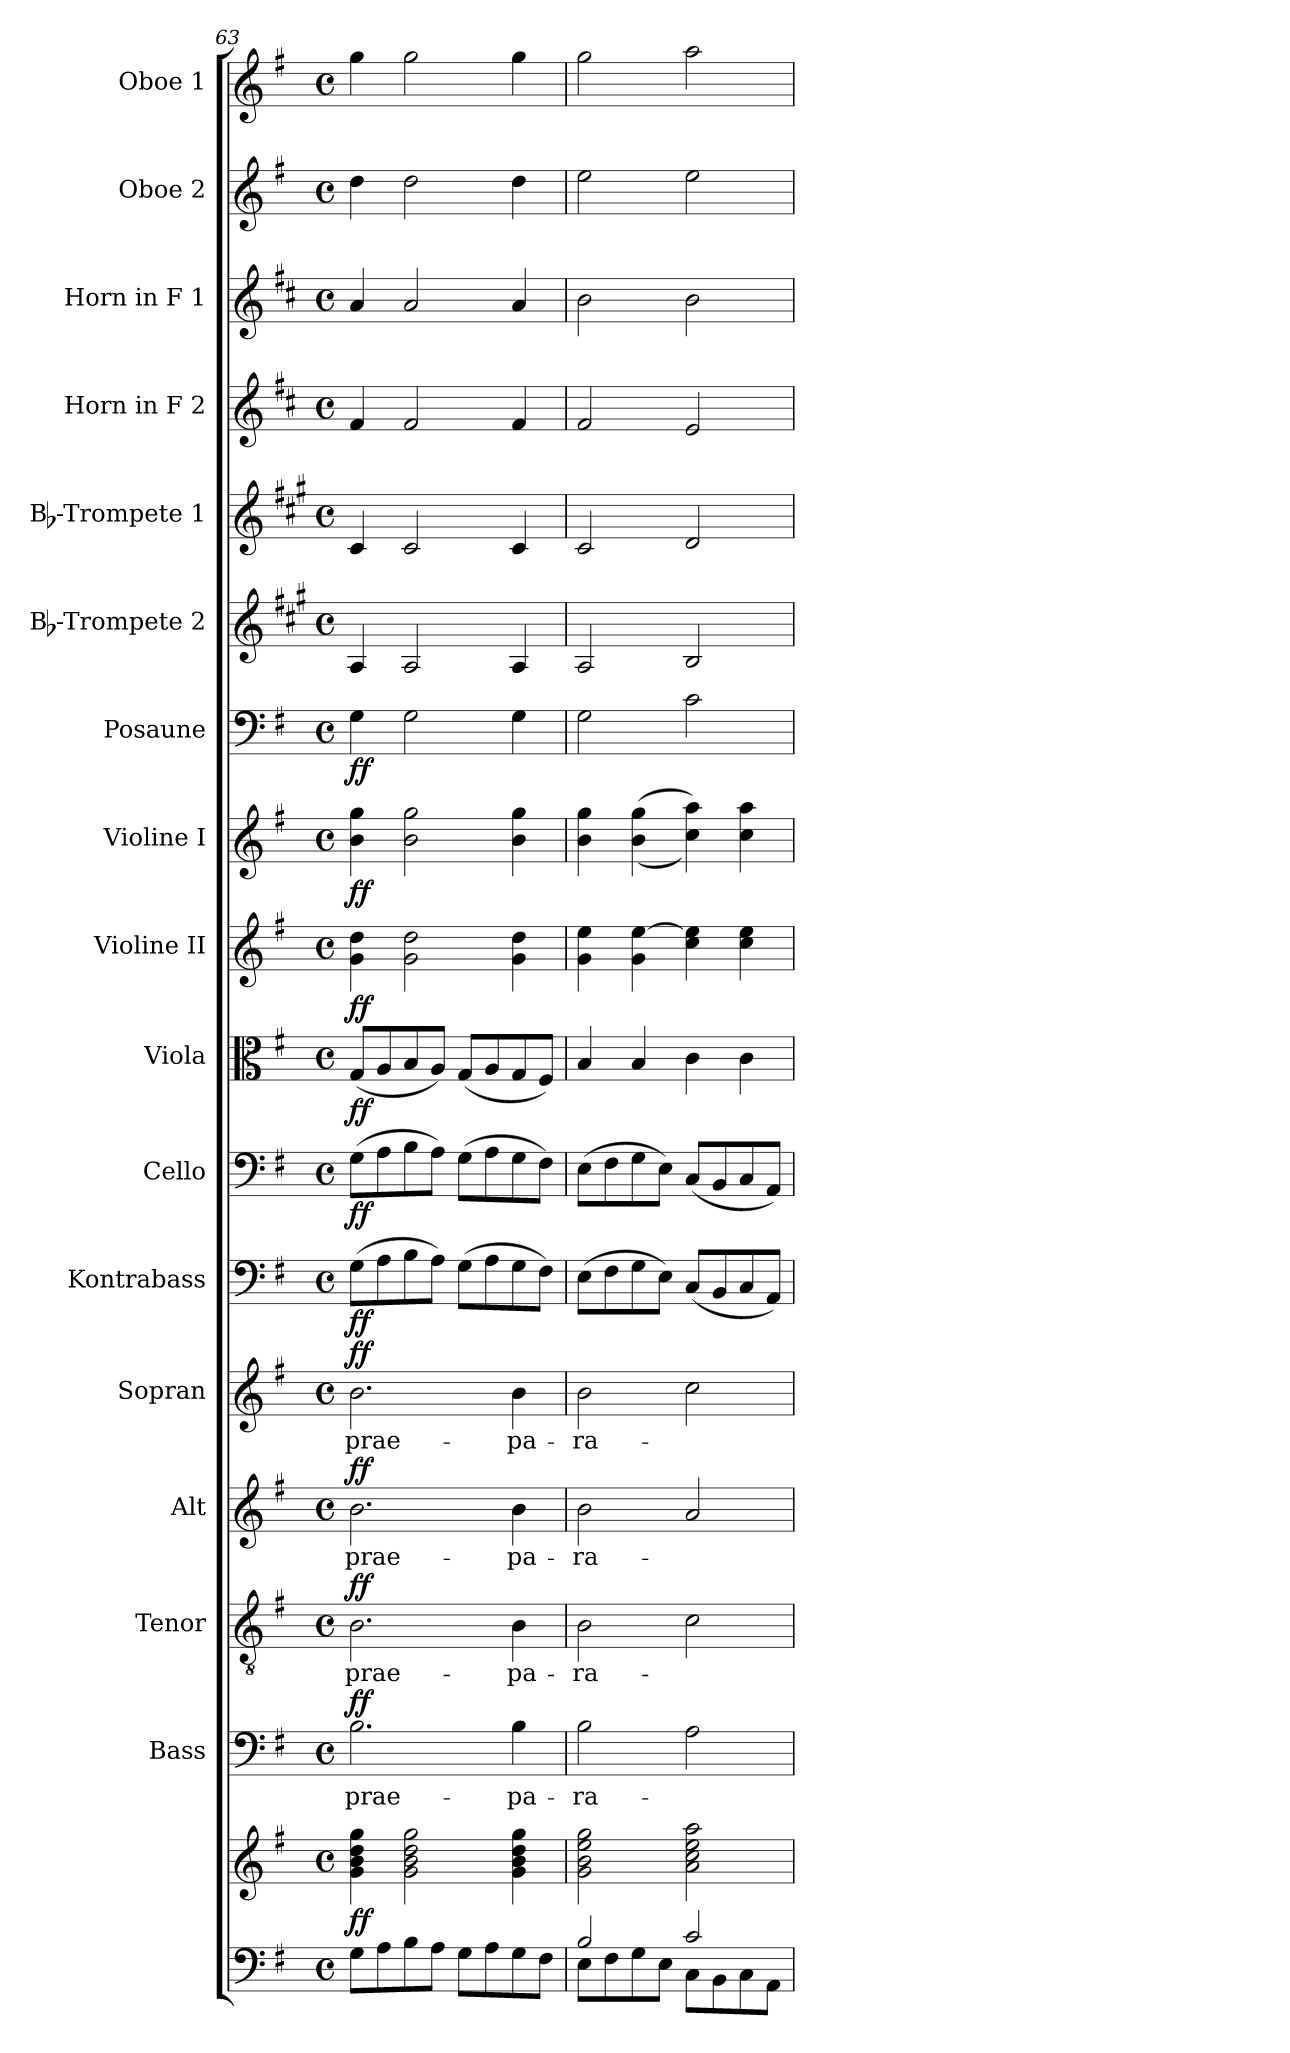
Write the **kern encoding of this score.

**kern	**kern	**dynam	**kern	**text	**dynam	**kern	**text	**dynam	**kern	**text	**dynam	**kern	**text	**dynam	**kern	**dynam	**kern	**dynam	**kern	**dynam	**kern	**dynam	**kern	**dynam	**kern	**dynam	**kern	**kern	**kern	**kern	**kern	**kern
*part17	*part17	*part17	*part16	*part16	*part16	*part15	*part15	*part15	*part14	*part14	*part14	*part13	*part13	*part13	*part12	*part12	*part11	*part11	*part10	*part10	*part9	*part9	*part8	*part8	*part7	*part7	*part6	*part5	*part4	*part3	*part2	*part1
*staff18	*staff17	*staff17/18	*staff16	*staff16	*staff16	*staff15	*staff15	*staff15	*staff14	*staff14	*staff14	*staff13	*staff13	*staff13	*staff12	*staff12	*staff11	*staff11	*staff10	*staff10	*staff9	*staff9	*staff8	*staff8	*staff7	*staff7	*staff6	*staff5	*staff4	*staff3	*staff2	*staff1
*	*	*	*I"Bass	*	*	*I"Tenor	*	*	*I"Alt	*	*	*I"Sopran	*	*	*I"Kontrabass	*	*I"Cello	*	*I"Viola	*	*I"Violine II	*	*I"Violine I	*	*I"Posaune	*	*I"Bb-Trompete 2	*I"Bb-Trompete 1	*I"Horn in F 2	*I"Horn in F 1	*I"Oboe 2	*I"Oboe 1
*	*	*	*I'B.	*	*	*I'T.	*	*	*I'A.	*	*	*I'S.	*	*	*I'Kb.	*	*	*	*I'Vla.	*	*I'Vl. II	*	*I'Vl. I	*	*I'Pos.	*	*I'Bb Trp. 2	*I'Bb Trp. 1	*	*	*I'Ob. 2	*I'Ob. 1
*clefF4	*clefG2	*	*clefF4	*	*	*clefGv2	*	*	*clefG2	*	*	*clefG2	*	*	*clefF4	*	*clefF4	*	*clefC3	*	*clefG2	*	*clefG2	*	*clefF4	*	*clefG2	*clefG2	*clefG2	*clefG2	*clefG2	*clefG2
*	*	*	*	*	*	*	*	*	*	*	*	*	*	*	*ITrd7c12	*	*	*	*	*	*	*	*	*	*	*	*ITrd1c2	*ITrd1c2	*ITrd4c7	*ITrd4c7	*	*
*k[f#]	*k[f#]	*	*k[f#]	*	*	*k[f#]	*	*	*k[f#]	*	*	*k[f#]	*	*	*k[f#]	*	*k[f#]	*	*k[f#]	*	*k[f#]	*	*k[f#]	*	*k[f#]	*	*k[f#]	*k[f#]	*k[f#]	*k[f#]	*k[f#]	*k[f#]
*G:	*G:	*	*G:	*	*	*G:	*	*	*G:	*	*	*G:	*	*	*G:	*	*G:	*	*G:	*	*G:	*	*G:	*	*G:	*	*G:	*G:	*G:	*G:	*G:	*G:
*M4/4	*M4/4	*	*M4/4	*	*	*M4/4	*	*	*M4/4	*	*	*M4/4	*	*	*M4/4	*	*M4/4	*	*M4/4	*	*M4/4	*	*M4/4	*	*M4/4	*	*M4/4	*M4/4	*M4/4	*M4/4	*M4/4	*M4/4
*met(c)	*met(c)	*	*met(c)	*	*	*met(c)	*	*	*met(c)	*	*	*met(c)	*	*	*met(c)	*	*met(c)	*	*met(c)	*	*met(c)	*	*met(c)	*	*met(c)	*	*met(c)	*met(c)	*met(c)	*met(c)	*met(c)	*met(c)
=63	=63	=63	=63	=63	=63	=63	=63	=63	=63	=63	=63	=63	=63	=63	=63	=63	=63	=63	=63	=63	=63	=63	=63	=63	=63	=63	=63	=63	=63	=63	=63	=63
!	!	!LO:DY:b	!	!LO:LY:b	!LO:DY:a	!	!LO:LY:b	!LO:DY:a	!	!LO:LY:b	!LO:DY:a	!	!LO:LY:b	!LO:DY:a	!	!LO:DY:b	!	!LO:DY:b	!	!LO:DY:b	!	!LO:DY:b	!	!LO:DY:b	!	!LO:DY:b	!	!	!	!	!	!
8G\L	4g\ 4b\ 4dd\ 4gg\	ff	2.B\	prae-	ff	2.B\	prae-	ff	2.b\	prae-	ff	2.b\	prae-	ff	(>8GG\L	ff	(>8G\L	ff	(<8G/L	ff	4g\ 4dd\	ff	4b\ 4gg\	ff	4G\	ff	4G/	4B/	4B/	4d/	4dd\	4gg\
8A\	.	.	.	.	.	.	.	.	.	.	.	.	.	.	8AA\	.	8A\	.	8A/	.	.	.	.	.	.	.	.	.	.	.	.	.
8B\	2g\ 2b\ 2dd\ 2gg\	.	.	.	.	.	.	.	.	.	.	.	.	.	8BB\	.	8B\	.	8B/	.	2g\ 2dd\	.	2b\ 2gg\	.	2G\	.	2G/	2B/	2B/	2d/	2dd\	2gg\
8A\J	.	.	.	.	.	.	.	.	.	.	.	.	.	.	8AA\J)	.	8A\J)	.	8A/J)	.	.	.	.	.	.	.	.	.	.	.	.	.
8G\L	.	.	.	.	.	.	.	.	.	.	.	.	.	.	(>8GG\L	.	(>8G\L	.	(<8G/L	.	.	.	.	.	.	.	.	.	.	.	.	.
8A\	.	.	.	.	.	.	.	.	.	.	.	.	.	.	8AA\	.	8A\	.	8A/	.	.	.	.	.	.	.	.	.	.	.	.	.
!	!	!	!	!LO:LY:b	!	!	!LO:LY:b	!	!	!LO:LY:b	!	!	!LO:LY:b	!	!	!	!	!	!	!	!	!	!	!	!	!	!	!	!	!	!	!
8G\	4g\ 4b\ 4dd\ 4gg\	.	4B\	-pa-	.	4B\	-pa-	.	4b\	-pa-	.	4b\	-pa-	.	8GG\	.	8G\	.	8G/	.	4g\ 4dd\	.	4b\ 4gg\	.	4G\	.	4G/	4B/	4B/	4d/	4dd\	4gg\
8F#\J	.	.	.	.	.	.	.	.	.	.	.	.	.	.	8FF#\J)	.	8F#\J)	.	8F#/J)	.	.	.	.	.	.	.	.	.	.	.	.	.
=64	=64	=64	=64	=64	=64	=64	=64	=64	=64	=64	=64	=64	=64	=64	=64	=64	=64	=64	=64	=64	=64	=64	=64	=64	=64	=64	=64	=64	=64	=64	=64	=64
*^	*	*	*	*	*	*	*	*	*	*	*	*	*	*	*	*	*	*	*	*	*	*	*	*	*	*	*	*	*	*	*	*
!	!	!	!	!	!LO:LY:b	!	!	!LO:LY:b	!	!	!LO:LY:b	!	!	!LO:LY:b	!	!	!	!	!	!	!	!	!	!	!	!	!	!	!	!	!	!	!
2B/	8E\L	2g\ 2b\ 2ee\ 2gg\	.	2B\	-ra-	.	2B\	-ra-	.	2b\	-ra-	.	2b\	-ra-	.	(>8EE\L	.	(>8E\L	.	4B/	.	4g\ 4ee\	.	4b\ 4gg\	.	2G\	.	2G/	2B/	2B/	2e\	2ee\	2gg\
.	8F#\	.	.	.	.	.	.	.	.	.	.	.	.	.	.	8FF#\	.	8F#\	.	.	.	.	.	.	.	.	.	.	.	.	.	.	.
.	8G\	.	.	.	.	.	.	.	.	.	.	.	.	.	.	8GG\	.	8G\	.	4B/	.	4g\ [4ee\	.	(>(4b\ 4gg\	.	.	.	.	.	.	.	.	.
.	8E\J	.	.	.	.	.	.	.	.	.	.	.	.	.	.	8EE\J)	.	8E\J)	.	.	.	.	.	.	.	.	.	.	.	.	.	.	.
2c/	8C\L	2a\ 2cc\ 2ee\ 2aa\	.	2A\	.	.	2c\	.	.	2a/	.	.	2cc\	.	.	(<8CC/L	.	(<8C/L	.	4c\	.	4cc\ 4ee\]	.	4cc\ 4aa\))	.	2c\	.	2A/	2c/	2A/	2e\	2ee\	2aa\
.	8BB\	.	.	.	.	.	.	.	.	.	.	.	.	.	.	8BBB/	.	8BB/	.	.	.	.	.	.	.	.	.	.	.	.	.	.	.
.	8C\	.	.	.	.	.	.	.	.	.	.	.	.	.	.	8CC/	.	8C/	.	4c\	.	4cc\ 4ee\	.	4cc\ 4aa\	.	.	.	.	.	.	.	.	.
.	8AA\J	.	.	.	.	.	.	.	.	.	.	.	.	.	.	8AAA/J)	.	8AA/J)	.	.	.	.	.	.	.	.	.	.	.	.	.	.	.
*v	*v	*	*	*	*	*	*	*	*	*	*	*	*	*	*	*	*	*	*	*	*	*	*	*	*	*	*	*	*	*	*	*	*
=	=	=	=	=	=	=	=	=	=	=	=	=	=	=	=	=	=	=	=	=	=	=	=	=	=	=	=	=	=	=	=	=
*-	*-	*-	*-	*-	*-	*-	*-	*-	*-	*-	*-	*-	*-	*-	*-	*-	*-	*-	*-	*-	*-	*-	*-	*-	*-	*-	*-	*-	*-	*-	*-	*-
